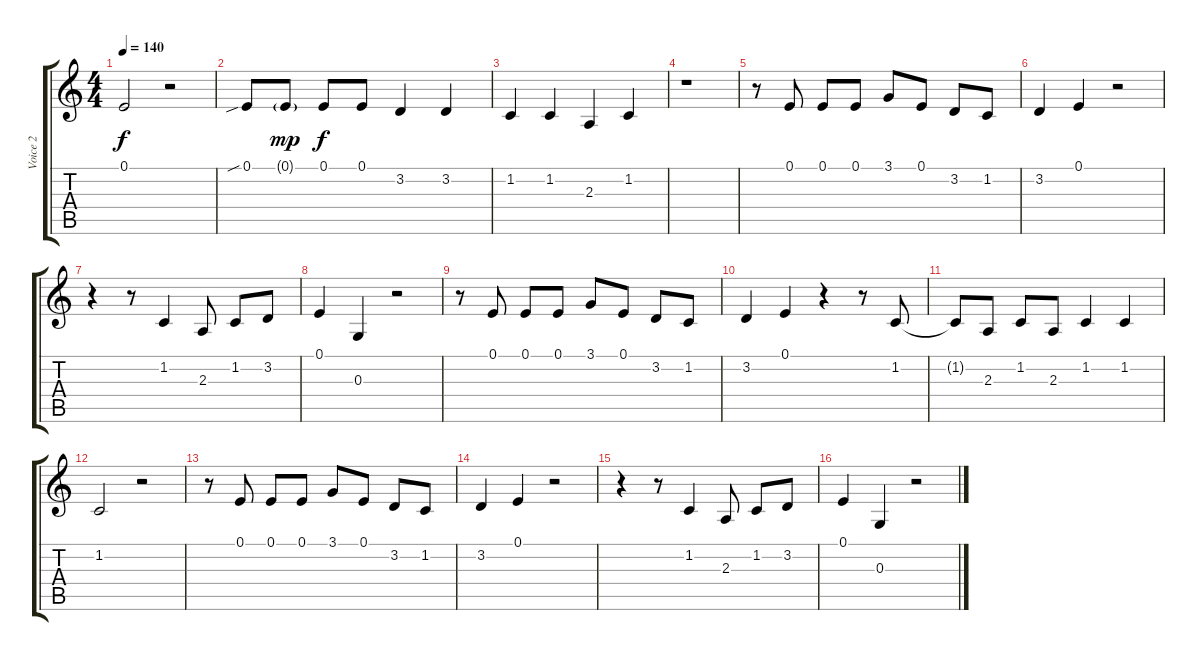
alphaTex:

\track ("Voice 2" "Voice 2") {instrument panflute}
\staff {score tabs}
\tuning (E4 B3 G3 D3 A2 E2) {hide}
\ts (4 4)
\tempo 140
\clef g2
\ks c
0.1.2{dy f} r.2 |
0.1{sib}.8 0.1{g}.8{dy mp} 0.1.8{dy f} 0.1.8 3.2.4 3.2.4 |
1.2.4 1.2.4 2.3.4 1.2.4 |
r.1 |
r.8 0.1.8 0.1.8 0.1.8 3.1.8 0.1.8 3.2.8 1.2.8 |
3.2.4 0.1.4 r.2 |
r.4 r.8 1.2.4 2.3.8 1.2.8 3.2.8 |
0.1.4 0.3.4 r.2 |
r.8 0.1.8 0.1.8 0.1.8 3.1.8 0.1.8 3.2.8 1.2.8 |
3.2.4 0.1.4 r.4 r.8 1.2.8 |
1.2{t}.8 2.3.8 1.2.8 2.3.8 1.2.4 1.2.4 |
1.2.2 r.2 |
r.8 0.1.8 0.1.8 0.1.8 3.1.8 0.1.8 3.2.8 1.2.8 |
3.2.4 0.1.4 r.2 |
r.4 r.8 1.2.4 2.3.8 1.2.8 3.2.8 |
0.1.4 0.3.4 r.2
